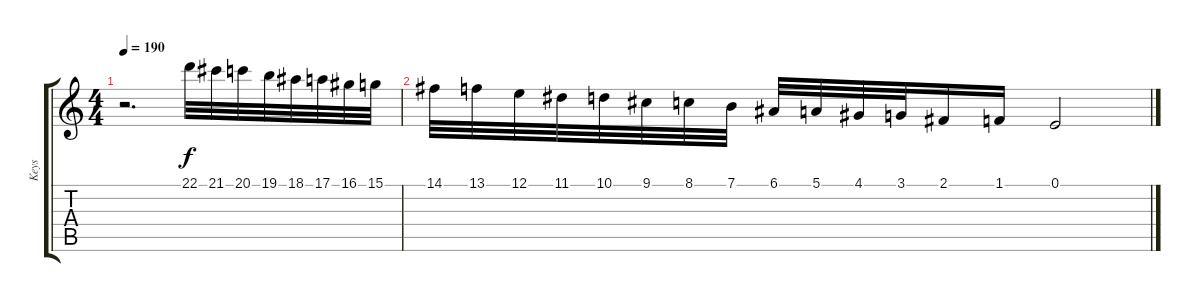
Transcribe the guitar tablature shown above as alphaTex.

\track ("Keys" "Keys") {instrument glockenspiel}
\staff {score tabs}
\tuning (E4 B3 G3 D3 A2 E2) {hide}
\ts (4 4)
\tempo 190
\clef g2
\ks c
r.2{d dy f volume 13 instrument glockenspiel} 22.1.32 21.1.32 20.1.32 19.1.32 18.1.32 17.1.32 16.1.32 15.1.32 |
14.1.32 13.1.32 12.1.32 11.1.32 10.1.32 9.1.32 8.1.32 7.1.32 6.1.32 5.1.32 4.1.32 3.1.32 2.1.16 1.1.16 0.1.2
